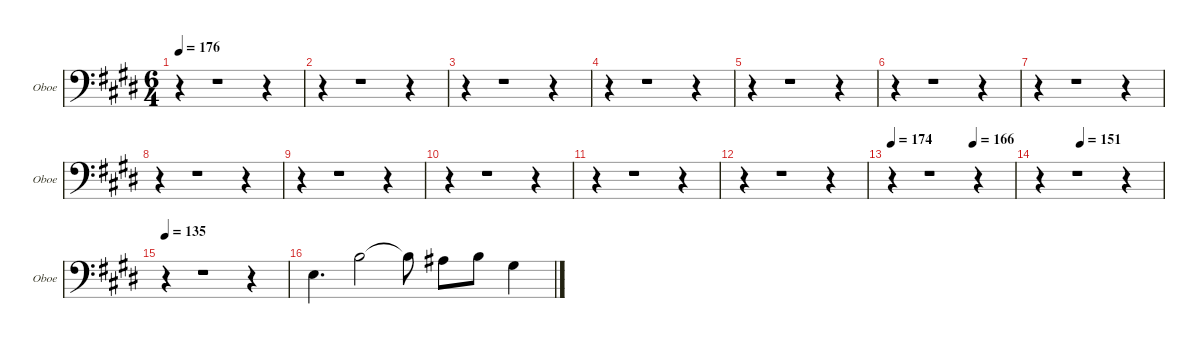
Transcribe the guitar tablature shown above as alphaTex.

\defaultSystemsLayout 4
\hideDynamics
\bracketExtendMode nobrackets
\useSystemSignSeparator
\singleTrackTrackNamePolicy allsystems
\multiTrackTrackNamePolicy allsystems
\firstSystemTrackNameMode fullname
\otherSystemsTrackNameMode fullname
\firstSystemTrackNameOrientation horizontal
\otherSystemsTrackNameOrientation horizontal
\track ("Oboe" "ob.") {instrument oboe}
\staff {score}
\tuning (E4 B3 G3 D3 A2 E2)
\ts (6 4)
\tempo 176
\clef f4
\ks e
r.4{dy mp beam Down} r.1{beam Down} r.4{beam Down} |
r.4{beam Down} r.1{beam Down} r.4{beam Down} |
r.4{beam Down} r.1{beam Down} r.4{beam Down} |
r.4{beam Down} r.1{beam Down} r.4{beam Down} |
r.4{beam Down} r.1{beam Down} r.4{beam Down} |
r.4{beam Down} r.1{beam Down} r.4{beam Down} |
r.4{beam Down} r.1{beam Down} r.4{beam Down} |
r.4{beam Down} r.1{beam Down} r.4{beam Down} |
r.4{beam Down} r.1{beam Down} r.4{beam Down} |
r.4{beam Down} r.1{beam Down} r.4{beam Down} |
r.4{beam Down} r.1{beam Down} r.4{beam Down} |
r.4{beam Down} r.1{beam Down} r.4{beam Down} |
\tempo 174
\tempo (166 0.666667)
r.4{beam Down} r.1{beam Down} r.4{beam Down} |
\tempo (151 0.333333)
r.4{beam Down} r.1{beam Down} r.4{beam Down} |
\tempo 135
r.4{beam Down} r.1{beam Down} r.4{beam Down} |
2.4{acc forcenatural}.4{d beam Down} 0.2{acc forcenatural}.2{beam Down} 0.2{t acc forcenatural}.8{beam Down} 3.3{acc #}.8{beam Down} 0.2{acc forcenatural}.8{beam Down} 1.3{acc #}.4{beam Down}
